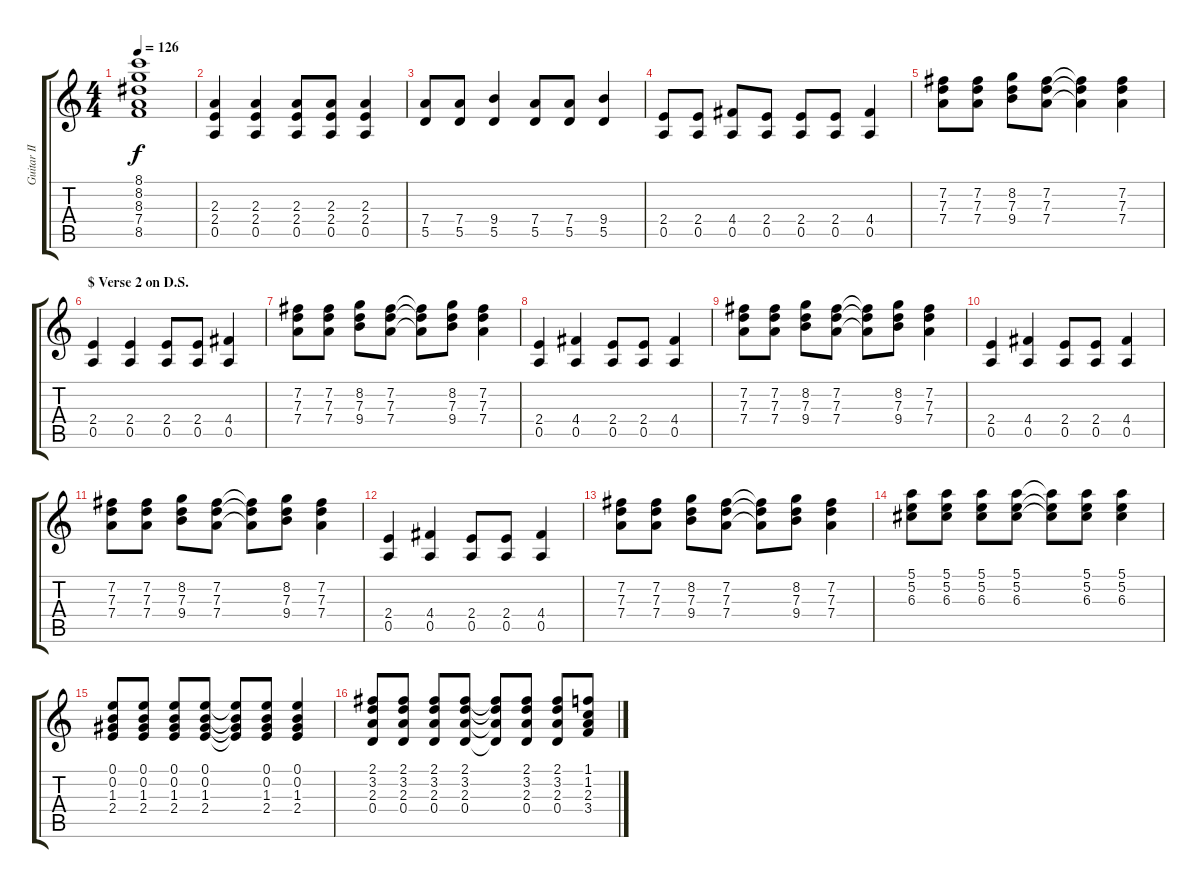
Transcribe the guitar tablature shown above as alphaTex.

\track ("Guitar II" "Guitar II") {instrument distortionguitar}
\staff {score tabs}
\tuning (E4 B3 G3 D3 A2 E2) {hide}
\ts (4 4)
\tempo 126
\clef g2
\ks c
(8.1{t} 8.2{t} 8.3{t} 7.4{t} 8.5{t}).1{dy f} |
(2.3 2.4 0.5).4 (2.3 2.4 0.5).4 (2.3 2.4 0.5).8 (2.3 2.4 0.5).8 (2.3 2.4 0.5).4 |
(7.4 5.5).8 (7.4 5.5).8 (9.4 5.5).4 (7.4 5.5).8 (7.4 5.5).8 (9.4 5.5).4 |
(2.4 0.5).8 (2.4 0.5).8 (4.4 0.5).8 (2.4 0.5).8 (2.4 0.5).8 (2.4 0.5).8 (4.4 0.5).4 |
(7.2 7.3 7.4).8 (7.2 7.3 7.4).8 (8.2 7.3 9.4).8 (7.2 7.3 7.4).8 (7.2{t} 7.3{t} 7.4{t}).4 (7.2 7.3 7.4).4 |
\section ("" "$ Verse 2 on D.S.")
(2.4 0.5).4 (2.4 0.5).4 (2.4 0.5).8 (2.4 0.5).8 (4.4 0.5).4 |
(7.2 7.3 7.4).8 (7.2 7.3 7.4).8 (8.2 7.3 9.4).8 (7.2 7.3 7.4).8 (7.2{t} 7.3{t} 7.4{t}).8 (8.2 7.3 9.4).8 (7.2 7.3 7.4).4 |
(2.4 0.5).4 (4.4 0.5).4 (2.4 0.5).8 (2.4 0.5).8 (4.4 0.5).4 |
(7.2 7.3 7.4).8 (7.2 7.3 7.4).8 (8.2 7.3 9.4).8 (7.2 7.3 7.4).8 (7.2{t} 7.3{t} 7.4{t}).8 (8.2 7.3 9.4).8 (7.2 7.3 7.4).4 |
(2.4 0.5).4 (4.4 0.5).4 (2.4 0.5).8 (2.4 0.5).8 (4.4 0.5).4 |
(7.2 7.3 7.4).8 (7.2 7.3 7.4).8 (8.2 7.3 9.4).8 (7.2 7.3 7.4).8 (7.2{t} 7.3{t} 7.4{t}).8 (8.2 7.3 9.4).8 (7.2 7.3 7.4).4 |
(2.4 0.5).4 (4.4 0.5).4 (2.4 0.5).8 (2.4 0.5).8 (4.4 0.5).4 |
(7.2 7.3 7.4).8 (7.2 7.3 7.4).8 (8.2 7.3 9.4).8 (7.2 7.3 7.4).8 (7.2{t} 7.3{t} 7.4{t}).8 (8.2 7.3 9.4).8 (7.2 7.3 7.4).4 |
(5.1 5.2 6.3).8 (5.1 5.2 6.3).8 (5.1 5.2 6.3).8 (5.1 5.2 6.3).8 (5.1{t} 5.2{t} 6.3{t}).8 (5.1 5.2 6.3).8 (5.1 5.2 6.3).4 |
(0.1 0.2 1.3 2.4).8 (0.1 0.2 1.3 2.4).8 (0.1 0.2 1.3 2.4).8 (0.1 0.2 1.3 2.4).8 (0.1{t} 0.2{t} 1.3{t} 2.4{t}).8 (0.1 0.2 1.3 2.4).8 (0.1 0.2 1.3 2.4).4 |
(2.1 3.2 2.3 0.4).8 (2.1 3.2 2.3 0.4).8 (2.1 3.2 2.3 0.4).8 (2.1 3.2 2.3 0.4).8 (2.1{t} 3.2{t} 2.3{t} 0.4{t}).8 (2.1 3.2 2.3 0.4).8 (2.1 3.2 2.3 0.4).8 (1.1 1.2 2.3 3.4).8
